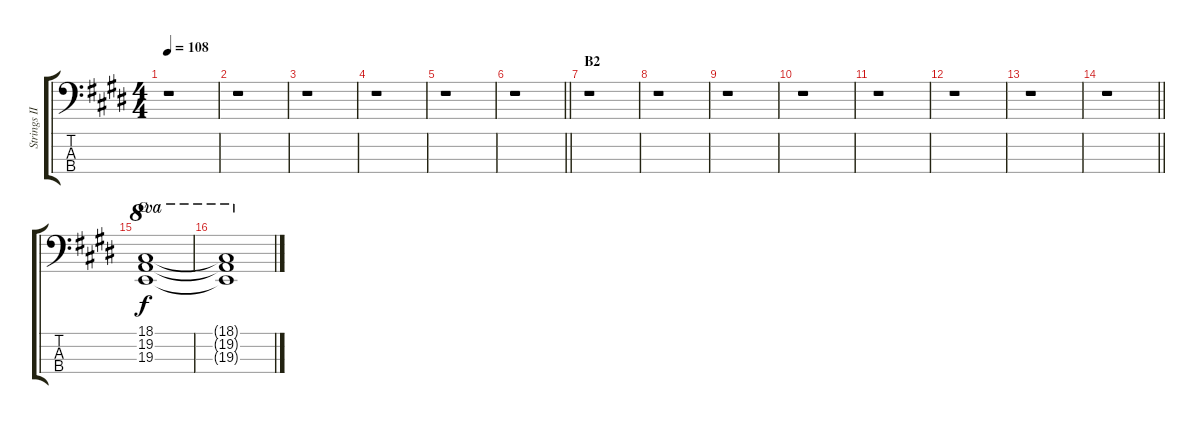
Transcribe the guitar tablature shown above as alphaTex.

\track ("Strings II" "Strings II") {instrument stringensemble1}
\staff {score tabs}
\tuning (G2 D2 A1 E1) {hide}
\ts (4 4)
\tempo 108
\clef f4
\ks e
r.1{dy f} |
r.1 |
r.1 |
r.1 |
r.1 |
\barLineRight lightlight
r.1 |
\section ("" "B2")
r.1 |
r.1 |
r.1 |
r.1 |
r.1 |
r.1 |
r.1 |
\barLineRight lightlight
r.1 |
\section ("" "C")
(18.1 19.2 19.3).1{ot 8va} |
(18.1{t} 19.2{t} 19.3{t}).1{ot 8va}
